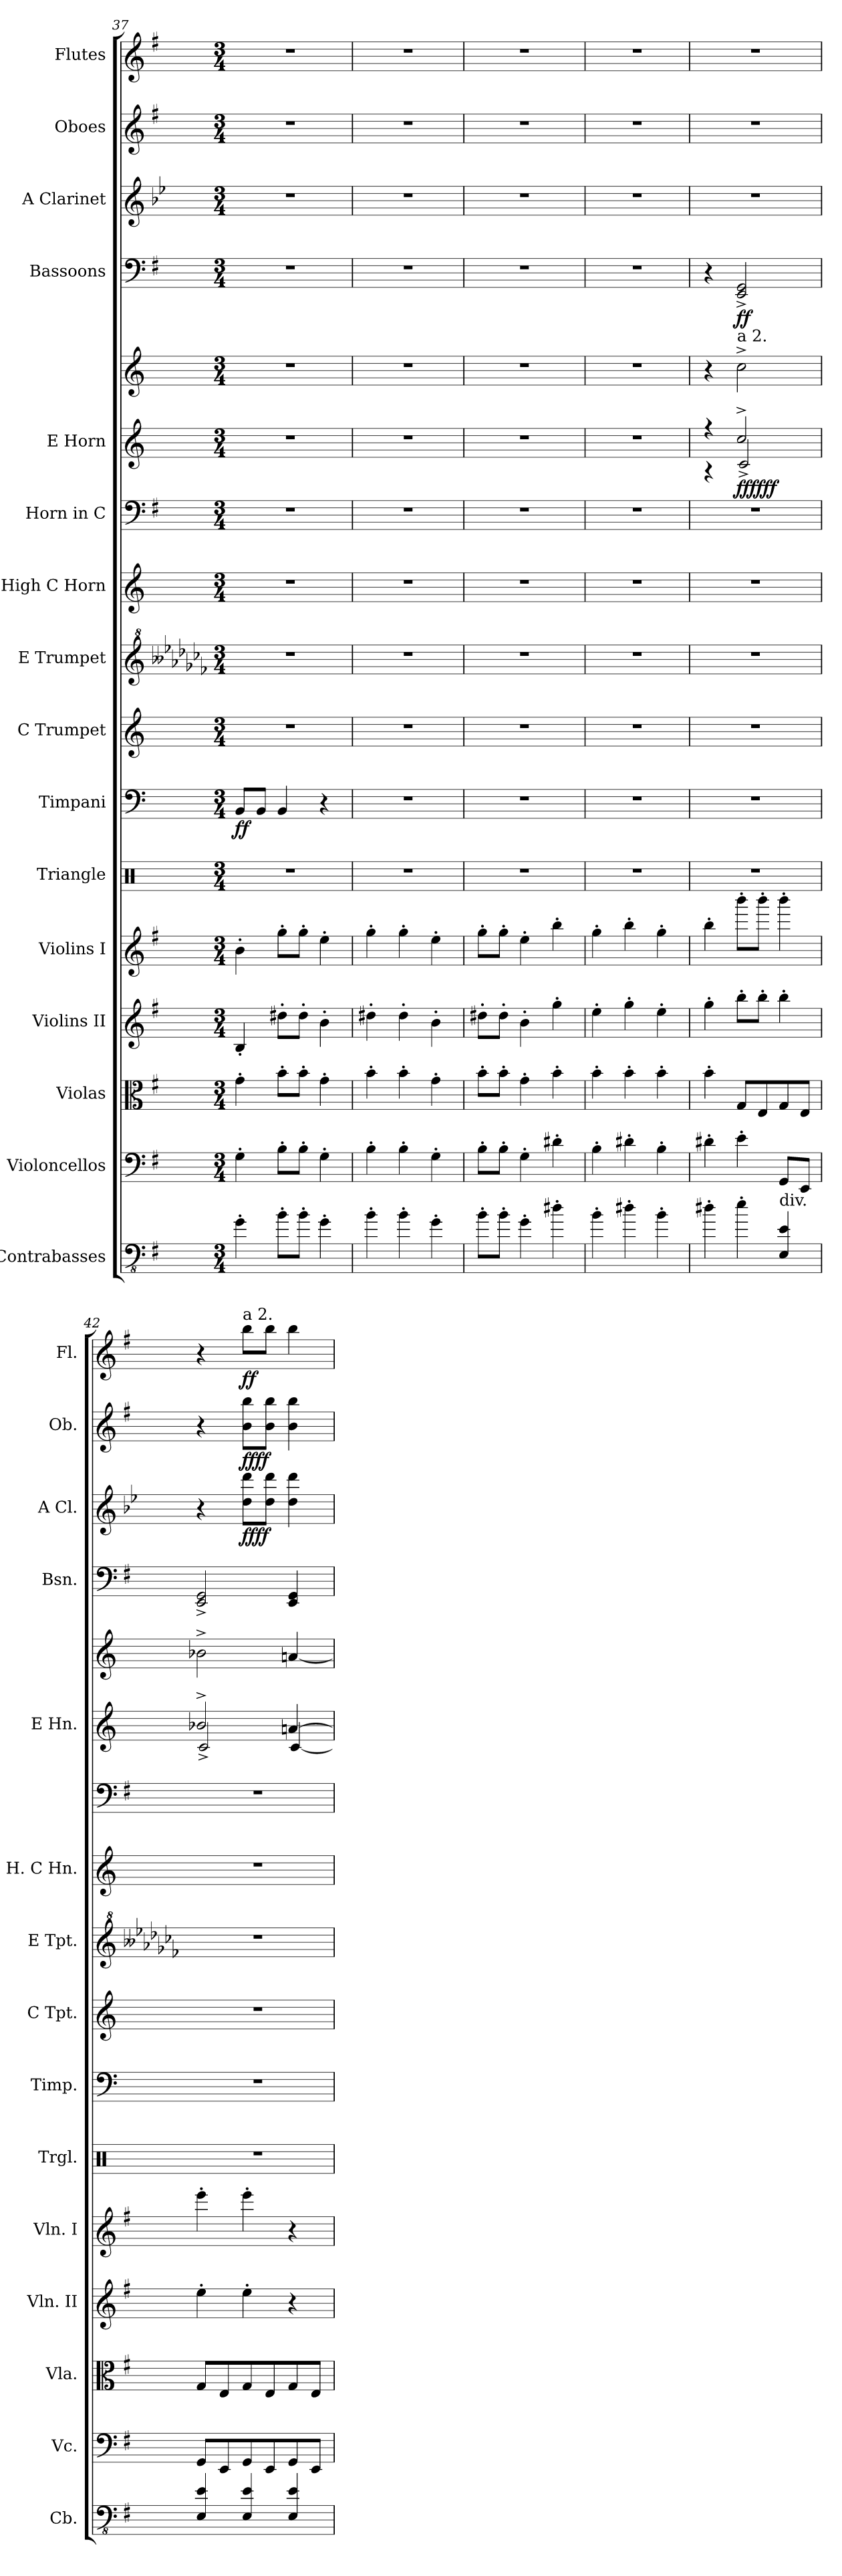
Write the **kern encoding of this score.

**kern	**kern	**kern	**kern	**kern	**kern	**kern	**dynam	**kern	**kern	**kern	**kern	**kern	**kern	**dynam	**kern	**dynam	**kern	**dynam	**kern	**dynam	**kern	**dynam
*part16	*part15	*part14	*part13	*part12	*part11	*part10	*part10	*part9	*part8	*part7	*part6	*part5	*part5	*part5	*part4	*part4	*part3	*part3	*part2	*part2	*part1	*part1
*staff17	*staff16	*staff15	*staff14	*staff13	*staff12	*staff11	*staff11	*staff10	*staff9	*staff8	*staff7	*staff6	*staff5	*staff5/6	*staff4	*staff4	*staff3	*staff3	*staff2	*staff2	*staff1	*staff1
*I"Contrabasses	*I"Violoncellos	*I"Violas	*I"Violins II	*I"Violins I	*I"Triangle	*I"Timpani	*	*I"C Trumpet	*I"E Trumpet	*I"High C Horn	*I"Horn in C	*I"E Horn	*	*	*I"Bassoons	*	*I"A Clarinet	*	*I"Oboes	*	*I"Flutes	*
*I'Cb.	*I'Vc.	*I'Vla.	*I'Vln. II	*I'Vln. I	*I'Trgl.	*I'Timp.	*	*I'C Tpt.	*I'E Tpt.	*I'H. C Hn.	*	*I'E Hn.	*	*	*I'Bsn.	*	*I'A Cl.	*	*I'Ob.	*	*I'Fl.	*
*clefFv4	*clefF4	*clefC3	*clefG2	*clefG2	*clefX	*clefF4	*	*clefG2	*clefG^2	*clefG2	*clefF4	*clefG2	*clefG2	*	*clefF4	*	*clefG2	*	*clefG2	*	*clefG2	*
*ITrd7c12	*	*	*	*	*	*	*	*	*ITrd-3c-4	*ITrd7c12	*ITrd7c12	*ITrd5c8	*ITrd5c8	*	*	*	*ITrd2c3	*	*	*	*	*
*k[f#]	*k[f#]	*k[f#]	*k[f#]	*k[f#]	*k[]	*k[]	*	*k[]	*k[b--e-a-d-g-c-f-]	*k[]	*k[f#]	*k[f#c#g#d#]	*k[f#c#g#d#]	*	*k[f#]	*	*k[f#]	*	*k[f#]	*	*k[f#]	*
*M3/4	*M3/4	*M3/4	*M3/4	*M3/4	*M3/4	*M3/4	*	*M3/4	*M3/4	*M3/4	*M3/4	*M3/4	*M3/4	*	*M3/4	*	*M3/4	*	*M3/4	*	*M3/4	*
=37	=37	=37	=37	=37	=37	=37	=37	=37	=37	=37	=37	=37	=37	=37	=37	=37	=37	=37	=37	=37	=37	=37
!	!	!	!	!	!	!	!LO:DY:b	!	!	!	!	!	!	!	!	!	!	!	!	!	!	!
4GG'\	4G'\	4g'\	4B'/	4b'\	2.r	8BB/L	ff	2.r	2.r	2.r	2.r	2.r	2.r	.	2.r	.	2.r	.	2.r	.	2.r	.
.	.	.	.	.	.	8BB/J	.	.	.	.	.	.	.	.	.	.	.	.	.	.	.	.
8BB'\L	8B'\L	8b'\L	8dd#X'\L	8gg'\L	.	4BB/	.	.	.	.	.	.	.	.	.	.	.	.	.	.	.	.
8BB'\J	8B'\J	8b'\J	8dd#'\J	8gg'\J	.	.	.	.	.	.	.	.	.	.	.	.	.	.	.	.	.	.
4GG'\	4G'\	4g'\	4b'\	4ee'\	.	4r	.	.	.	.	.	.	.	.	.	.	.	.	.	.	.	.
=38	=38	=38	=38	=38	=38	=38	=38	=38	=38	=38	=38	=38	=38	=38	=38	=38	=38	=38	=38	=38	=38	=38
4BB'\	4B'\	4b'\	4dd#X'\	4gg'\	2.r	2.r	.	2.r	2.r	2.r	2.r	2.r	2.r	.	2.r	.	2.r	.	2.r	.	2.r	.
4BB'\	4B'\	4b'\	4dd#'\	4gg'\	.	.	.	.	.	.	.	.	.	.	.	.	.	.	.	.	.	.
4GG'\	4G'\	4g'\	4b'\	4ee'\	.	.	.	.	.	.	.	.	.	.	.	.	.	.	.	.	.	.
!!LO:PB:g=z
=39	=39	=39	=39	=39	=39	=39	=39	=39	=39	=39	=39	=39	=39	=39	=39	=39	=39	=39	=39	=39	=39	=39
8BB'\L	8B'\L	8b'\L	8dd#X'\L	8gg'\L	2.r	2.r	.	2.r	2.r	2.r	2.r	2.r	2.r	.	2.r	.	2.r	.	2.r	.	2.r	.
8BB'\J	8B'\J	8b'\J	8dd#'\J	8gg'\J	.	.	.	.	.	.	.	.	.	.	.	.	.	.	.	.	.	.
4GG'\	4G'\	4g'\	4b'\	4ee'\	.	.	.	.	.	.	.	.	.	.	.	.	.	.	.	.	.	.
4D#X'\	4d#X'\	4b'\	4gg'\	4bb'\	.	.	.	.	.	.	.	.	.	.	.	.	.	.	.	.	.	.
=40	=40	=40	=40	=40	=40	=40	=40	=40	=40	=40	=40	=40	=40	=40	=40	=40	=40	=40	=40	=40	=40	=40
4BB'\	4B'\	4b'\	4ee'\	4gg'\	2.r	2.r	.	2.r	2.r	2.r	2.r	2.r	2.r	.	2.r	.	2.r	.	2.r	.	2.r	.
4D#X'\	4d#X'\	4b'\	4gg'\	4bb'\	.	.	.	.	.	.	.	.	.	.	.	.	.	.	.	.	.	.
4BB'\	4B'\	4b'\	4ee'\	4gg'\	.	.	.	.	.	.	.	.	.	.	.	.	.	.	.	.	.	.
=41	=41	=41	=41	=41	=41	=41	=41	=41	=41	=41	=41	=41	=41	=41	=41	=41	=41	=41	=41	=41	=41	=41
*	*	*	*	*	*	*	*	*	*	*	*	*^	*	*	*	*	*	*	*	*	*	*
4D#X'\	4d#X'\	4b'\	4gg'\	4bb'\	2.r	2.r	.	2.r	2.r	2.r	2.r	4r	4r	4r	.	4r	.	2.r	.	2.r	.	2.r	.
!	!	!	!	!	!	!	!	!	!	!	!	!	!	!LO:TX:a:t=a 2.	!	!	!	!	!	!	!	!	!
!	!	!	!	!	!	!	!	!	!	!	!	!	!	!	!LO:DY:b=2	!	!	!	!	!	!	!	!
!	!	!	!	!	!	!	!	!	!	!	!	!	!	!	!LO:DY:n=1:b=2	!	!	!	!	!	!	!	!
!	!	!	!	!	!	!	!	!	!	!	!	!	!	!	!LO:DY:n=2:b	!	!LO:DY:b	!	!	!	!	!	!
4E'\	4e'\	8G/L	8bb'\L	8bbb'\L	.	.	.	.	.	.	.	2e^/	2E^/	2e^\	ff ff ff	2EE/^ 2GG/^	ff	.	.	.	.	.	.
.	.	8E/	8bb'\J	8bbb'\J	.	.	.	.	.	.	.	.	.	.	.	.	.	.	.	.	.	.	.
!LO:TX:a:t=div.	!	!	!	!	!	!	!	!	!	!	!	!	!	!	!	!	!	!	!	!	!	!	!
4EEE/ 4EE/	8GG/L	8G/	4bb'\	4bbb'\	.	.	.	.	.	.	.	.	.	.	.	.	.	.	.	.	.	.	.
.	8EE/J	8E/J	.	.	.	.	.	.	.	.	.	.	.	.	.	.	.	.	.	.	.	.	.
=42	=42	=42	=42	=42	=42	=42	=42	=42	=42	=42	=42	=42	=42	=42	=42	=42	=42	=42	=42	=42	=42	=42	=42
4EEE/ 4EE/	8GG/L	8G/L	4ee'\	4eee'\	2.r	2.r	.	2.r	2.r	2.r	2.r	2dn^/	2E^/	2dn^\	.	2EE/^ 2GG/^	.	4r	.	4r	.	4r	.
.	8EE/	8E/	.	.	.	.	.	.	.	.	.	.	.	.	.	.	.	.	.	.	.	.	.
!	!	!	!	!	!	!	!	!	!	!	!	!	!	!	!	!	!	!	!	!	!	!LO:TX:a:t=a 2.	!
!	!	!	!	!	!	!	!	!	!	!	!	!	!	!	!	!	!	!	!LO:DY:b	!	!	!	!
!	!	!	!	!	!	!	!	!	!	!	!	!	!	!	!	!	!	!	!LO:DY:n=1:b	!	!LO:DY:b	!	!
!	!	!	!	!	!	!	!	!	!	!	!	!	!	!	!	!	!	!	!	!	!LO:DY:n=1:b	!	!LO:DY:b
4EEE/ 4EE/	8GG/	8G/	4ee'\	4eee'\	.	.	.	.	.	.	.	.	.	.	.	.	.	8b\ 8bb\L	ff ff	8b\ 8bb\L	ff ff	8bb\L	ff
.	8EE/	8E/	.	.	.	.	.	.	.	.	.	.	.	.	.	.	.	8b\ 8bb\J	.	8b\ 8bb\J	.	8bb\J	.
4EEE/ 4EE/	8GG/	8G/	4r	4r	.	.	.	.	.	.	.	[4c#X/	[4E/	[4c#X/	.	4EE/ 4GG/	.	4b\ 4bb\	.	4b\ 4bb\	.	4bb\	.
.	8EE/J	8E/J	.	.	.	.	.	.	.	.	.	.	.	.	.	.	.	.	.	.	.	.	.
*	*	*	*	*	*	*	*	*	*	*	*	*v	*v	*	*	*	*	*	*	*	*	*	*
=	=	=	=	=	=	=	=	=	=	=	=	=	=	=	=	=	=	=	=	=	=	=
*-	*-	*-	*-	*-	*-	*-	*-	*-	*-	*-	*-	*-	*-	*-	*-	*-	*-	*-	*-	*-	*-	*-
